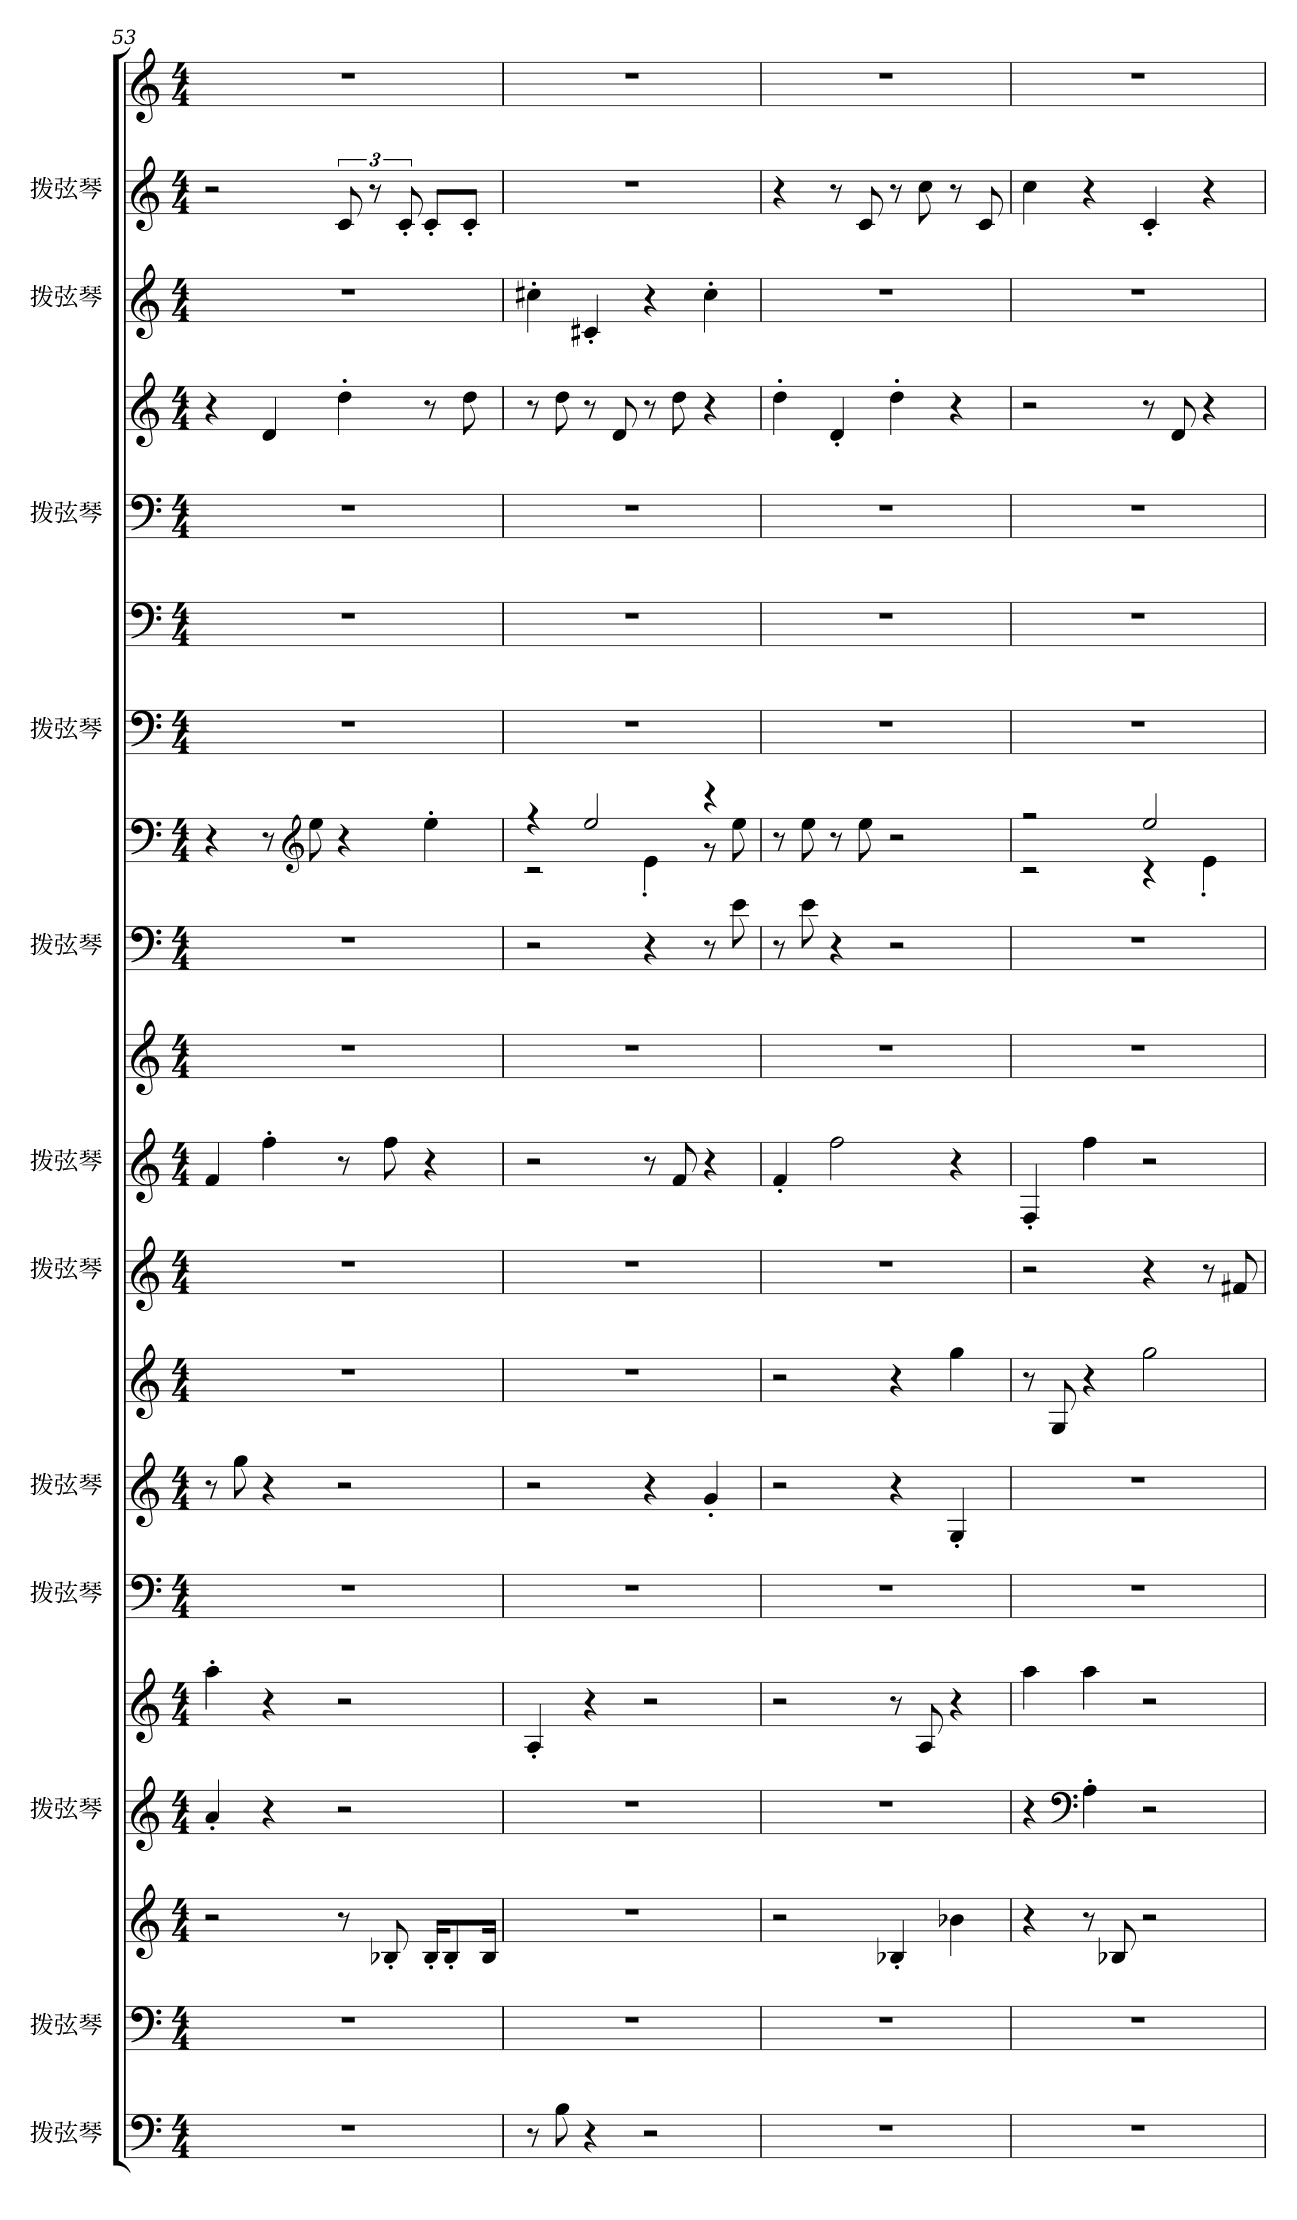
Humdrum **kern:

**kern	**kern	**kern	**kern	**kern	**kern	**kern	**kern	**kern	**kern	**kern	**kern	**kern	**kern	**kern	**kern	**kern	**kern	**kern	**kern
*part12	*part11	*part11	*part10	*part10	*part9	*part8	*part8	*part7	*part6	*part6	*part5	*part5	*part4	*part4	*part3	*part3	*part2	*part1	*part1
*staff20	*staff19	*staff18	*staff17	*staff16	*staff15	*staff14	*staff13	*staff12	*staff11	*staff10	*staff9	*staff8	*staff7	*staff6	*staff5	*staff4	*staff3	*staff2	*staff1
*I"拨弦琴	*I"拨弦琴	*	*I"拨弦琴	*	*I"拨弦琴	*I"拨弦琴	*	*I"拨弦琴	*I"拨弦琴	*	*I"拨弦琴	*	*I"拨弦琴	*	*I"拨弦琴	*	*I"拨弦琴	*I"拨弦琴	*
*clefF4	*clefF4	*clefG2	*clefG2	*clefG2	*clefF4	*clefG2	*clefG2	*clefG2	*clefG2	*clefG2	*clefF4	*clefF4	*clefF4	*clefF4	*clefF4	*clefG2	*clefG2	*clefG2	*clefG2
*k[]	*k[]	*k[]	*k[]	*k[]	*k[]	*k[]	*k[]	*k[]	*k[]	*k[]	*k[]	*k[]	*k[]	*k[]	*k[]	*k[]	*k[]	*k[]	*k[]
*M4/4	*M4/4	*M4/4	*M4/4	*M4/4	*M4/4	*M4/4	*M4/4	*M4/4	*M4/4	*M4/4	*M4/4	*M4/4	*M4/4	*M4/4	*M4/4	*M4/4	*M4/4	*M4/4	*M4/4
=53	=53	=53	=53	=53	=53	=53	=53	=53	=53	=53	=53	=53	=53	=53	=53	=53	=53	=53	=53
1r	1r	2r	4a'/	4aa'\	1r	8r	1r	1r	4f/	1r	1r	4r	1r	1r	1r	4r	1r	2r	1r
.	.	.	.	.	.	8gg\	.	.	.	.	.	.	.	.	.	.	.	.	.
.	.	.	4r	4r	.	4r	.	.	4ff'\	.	.	8r	.	.	.	4d/	.	.	.
*	*	*	*	*	*	*	*	*	*	*	*	*clefG2	*	*	*	*	*	*	*
.	.	.	.	.	.	.	.	.	.	.	.	8ee\	.	.	.	.	.	.	.
.	.	8r	2r	2r	.	2r	.	.	8r	.	.	4r	.	.	.	4dd'\	.	12c/	.
.	.	.	.	.	.	.	.	.	.	.	.	.	.	.	.	.	.	12r	.
.	.	8B-X'/	.	.	.	.	.	.	8ff\	.	.	.	.	.	.	.	.	.	.
.	.	.	.	.	.	.	.	.	.	.	.	.	.	.	.	.	.	12c'/	.
.	.	16B-'/KL	.	.	.	.	.	.	4r	.	.	4ee'\	.	.	.	8r	.	8c'/L	.
.	.	8B-'/	.	.	.	.	.	.	.	.	.	.	.	.	.	.	.	.	.
.	.	.	.	.	.	.	.	.	.	.	.	.	.	.	.	8dd\	.	8c'/J	.
.	.	16B-/Jk	.	.	.	.	.	.	.	.	.	.	.	.	.	.	.	.	.
!!LO:PB:g=z
=54	=54	=54	=54	=54	=54	=54	=54	=54	=54	=54	=54	=54	=54	=54	=54	=54	=54	=54	=54
*	*	*	*	*	*	*	*	*	*	*	*	*^	*	*	*	*	*	*	*
8r	1r	1r	1r	4A'/	1r	2r	1r	1r	2r	1r	2r	4r	2r	1r	1r	1r	8r	4cc#X'\	1r	1r
8B\	.	.	.	.	.	.	.	.	.	.	.	.	.	.	.	.	8dd\	.	.	.
4r	.	.	.	4r	.	.	.	.	.	.	.	2ee/	.	.	.	.	8r	4c#X'/	.	.
.	.	.	.	.	.	.	.	.	.	.	.	.	.	.	.	.	8d/	.	.	.
2r	.	.	.	2r	.	4r	.	.	8r	.	4r	.	4e'\	.	.	.	8r	4r	.	.
.	.	.	.	.	.	.	.	.	8f/	.	.	.	.	.	.	.	8dd\	.	.	.
.	.	.	.	.	.	4g'/	.	.	4r	.	8r	4r	8r	.	.	.	4r	4cc#'\	.	.
.	.	.	.	.	.	.	.	.	.	.	8e\	.	8ee\	.	.	.	.	.	.	.
*	*	*	*	*	*	*	*	*	*	*	*	*v	*v	*	*	*	*	*	*	*
=55	=55	=55	=55	=55	=55	=55	=55	=55	=55	=55	=55	=55	=55	=55	=55	=55	=55	=55	=55
1r	1r	2r	1r	2r	1r	2r	2r	1r	4f'/	1r	8r	8r	1r	1r	1r	4dd'\	1r	4r	1r
.	.	.	.	.	.	.	.	.	.	.	8e\	8ee\	.	.	.	.	.	.	.
.	.	.	.	.	.	.	.	.	2ff\	.	4r	8r	.	.	.	4d'/	.	8r	.
.	.	.	.	.	.	.	.	.	.	.	.	8ee\	.	.	.	.	.	8c/	.
.	.	4B-X'/	.	8r	.	4r	4r	.	.	.	2r	2r	.	.	.	4dd'\	.	8r	.
.	.	.	.	8A/	.	.	.	.	.	.	.	.	.	.	.	.	.	8cc\	.
.	.	4b-X\	.	4r	.	4G'/	4gg\	.	4r	.	.	.	.	.	.	4r	.	8r	.
.	.	.	.	.	.	.	.	.	.	.	.	.	.	.	.	.	.	8c/	.
=56	=56	=56	=56	=56	=56	=56	=56	=56	=56	=56	=56	=56	=56	=56	=56	=56	=56	=56	=56
*	*	*	*	*	*	*	*	*	*	*	*	*^	*	*	*	*	*	*	*
1r	1r	4r	4r	4aa\	1r	1r	8r	2r	4F'/	1r	1r	2r	2r	1r	1r	1r	2r	1r	4cc\	1r
.	.	.	.	.	.	.	8G/	.	.	.	.	.	.	.	.	.	.	.	.	.
*	*	*	*clefF4	*	*	*	*	*	*	*	*	*	*	*	*	*	*	*	*	*
.	.	8r	4A'\	4aa\	.	.	4r	.	4ff\	.	.	.	.	.	.	.	.	.	4r	.
.	.	8B-X/	.	.	.	.	.	.	.	.	.	.	.	.	.	.	.	.	.	.
.	.	2r	2r	2r	.	.	2gg\	4r	2r	.	.	2ee/	4r	.	.	.	8r	.	4c'/	.
.	.	.	.	.	.	.	.	.	.	.	.	.	.	.	.	.	8d/	.	.	.
.	.	.	.	.	.	.	.	8r	.	.	.	.	4e'\	.	.	.	4r	.	4r	.
.	.	.	.	.	.	.	.	8f#X/	.	.	.	.	.	.	.	.	.	.	.	.
*	*	*	*	*	*	*	*	*	*	*	*	*v	*v	*	*	*	*	*	*	*
=	=	=	=	=	=	=	=	=	=	=	=	=	=	=	=	=	=	=	=
*-	*-	*-	*-	*-	*-	*-	*-	*-	*-	*-	*-	*-	*-	*-	*-	*-	*-	*-	*-
